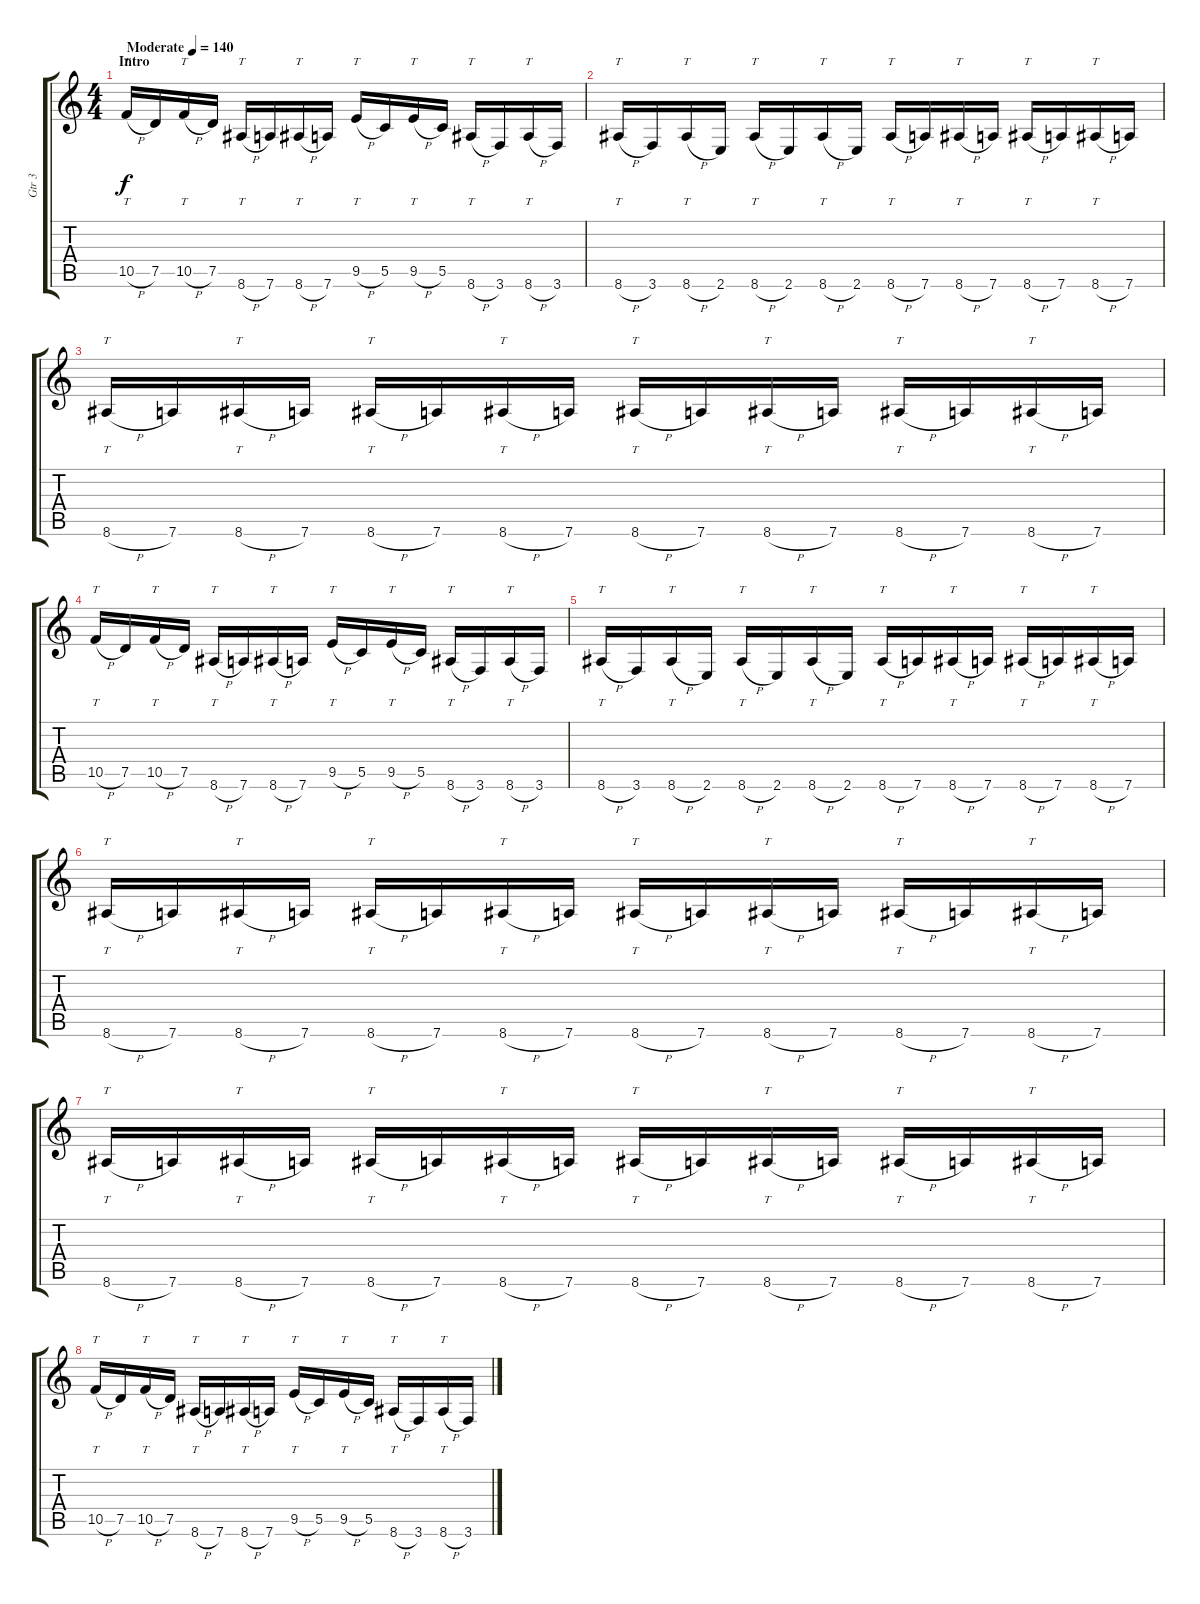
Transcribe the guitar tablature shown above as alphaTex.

\track ("Gtr 3" "Gtr 3") {instrument distortionguitar}
\staff {score tabs}
\tuning (D4 A3 F3 C3 G2 D2) {hide}
\ts (4 4)
\section ("" "Intro")
\tempo (140 "Moderate")
\clef g2
\ks c
10.5{h}.16{tt dy f instrument distortionguitar} 7.5.16 10.5{h}.16{tt} 7.5.16 8.6{h}.16{tt} 7.6.16 8.6{h}.16{tt} 7.6.16 9.5{h}.16{tt} 5.5.16 9.5{h}.16{tt} 5.5.16 8.6{h}.16{tt} 3.6.16 8.6{h}.16{tt} 3.6.16 |
8.6{h}.16{tt} 3.6.16 8.6{h}.16{tt} 2.6.16 8.6{h}.16{tt} 2.6.16 8.6{h}.16{tt} 2.6.16 8.6{h}.16{tt} 7.6.16 8.6{h}.16{tt} 7.6.16 8.6{h}.16{tt} 7.6.16 8.6{h}.16{tt} 7.6.16 |
8.6{h}.16{tt} 7.6.16 8.6{h}.16{tt} 7.6.16 8.6{h}.16{tt} 7.6.16 8.6{h}.16{tt} 7.6.16 8.6{h}.16{tt} 7.6.16 8.6{h}.16{tt} 7.6.16 8.6{h}.16{tt} 7.6.16 8.6{h}.16{tt} 7.6.16 |
10.5{h}.16{tt} 7.5.16 10.5{h}.16{tt} 7.5.16 8.6{h}.16{tt} 7.6.16 8.6{h}.16{tt} 7.6.16 9.5{h}.16{tt} 5.5.16 9.5{h}.16{tt} 5.5.16 8.6{h}.16{tt} 3.6.16 8.6{h}.16{tt} 3.6.16 |
8.6{h}.16{tt} 3.6.16 8.6{h}.16{tt} 2.6.16 8.6{h}.16{tt} 2.6.16 8.6{h}.16{tt} 2.6.16 8.6{h}.16{tt} 7.6.16 8.6{h}.16{tt} 7.6.16 8.6{h}.16{tt} 7.6.16 8.6{h}.16{tt} 7.6.16 |
8.6{h}.16{tt} 7.6.16 8.6{h}.16{tt} 7.6.16 8.6{h}.16{tt} 7.6.16 8.6{h}.16{tt} 7.6.16 8.6{h}.16{tt} 7.6.16 8.6{h}.16{tt} 7.6.16 8.6{h}.16{tt} 7.6.16 8.6{h}.16{tt} 7.6.16 |
8.6{h}.16{tt} 7.6.16 8.6{h}.16{tt} 7.6.16 8.6{h}.16{tt} 7.6.16 8.6{h}.16{tt} 7.6.16 8.6{h}.16{tt} 7.6.16 8.6{h}.16{tt} 7.6.16 8.6{h}.16{tt} 7.6.16 8.6{h}.16{tt} 7.6.16 |
10.5{h}.16{tt} 7.5.16 10.5{h}.16{tt} 7.5.16 8.6{h}.16{tt} 7.6.16 8.6{h}.16{tt} 7.6.16 9.5{h}.16{tt} 5.5.16 9.5{h}.16{tt} 5.5.16 8.6{h}.16{tt} 3.6.16 8.6{h}.16{tt} 3.6.16
